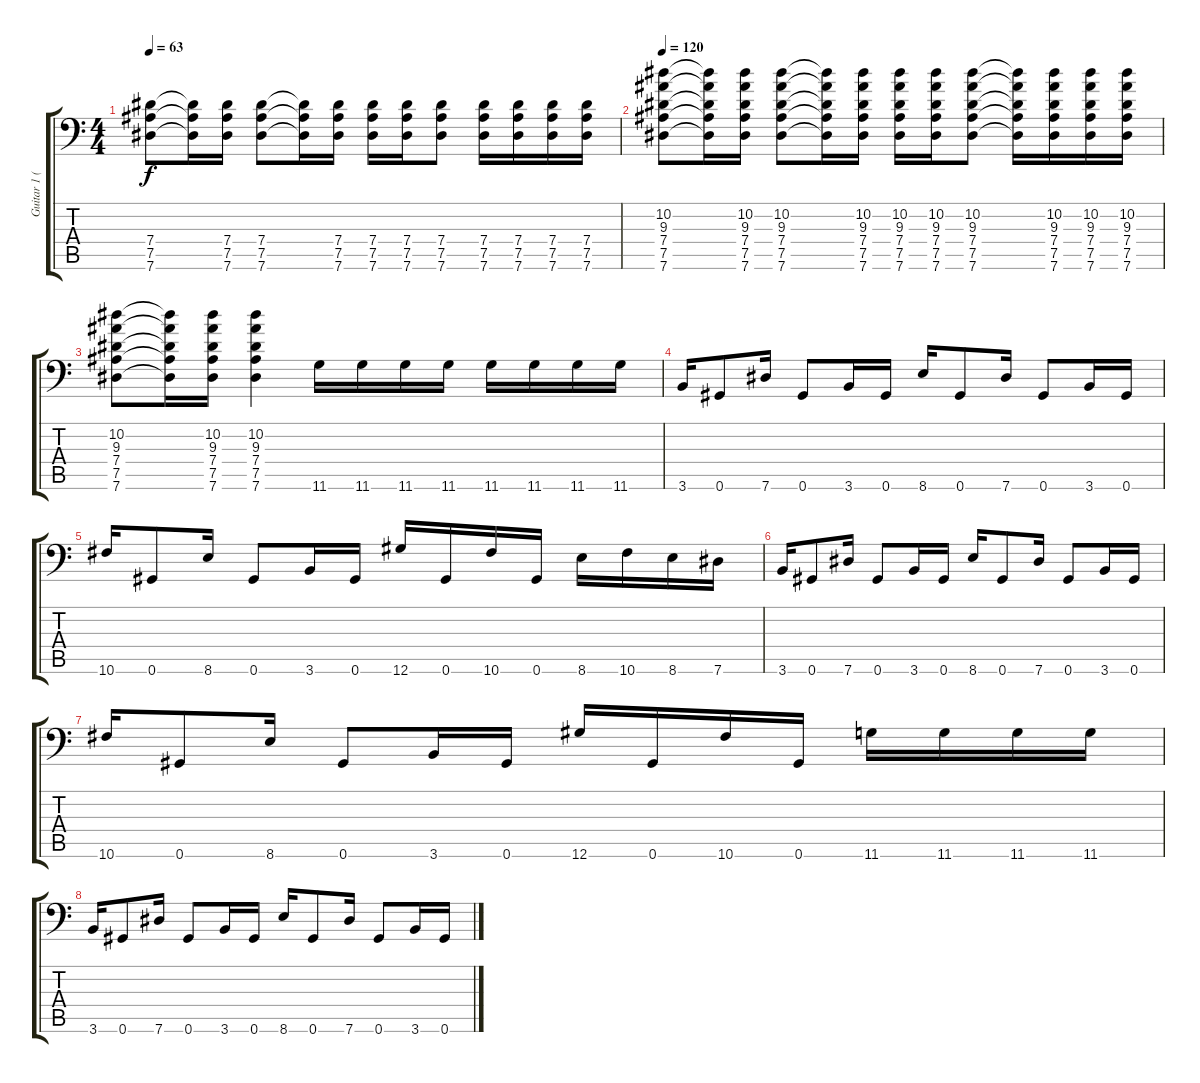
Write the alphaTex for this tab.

\track ("Guitar 1 (Drop G#)" "Guitar 1 (") {instrument distortionguitar}
\staff {score tabs}
\tuning (Bb3 F3 Db3 Ab2 Eb2 Ab1) {hide}
\ts (4 4)
\tempo 63
\clef f4
\ks c
(7.4 7.5 7.6).8{dy f} (7.4{t} 7.5{t} 7.6{t}).16 (7.4 7.5 7.6).16 (7.4 7.5 7.6).8 (7.4{t} 7.5{t} 7.6{t}).16 (7.4 7.5 7.6).16 (7.4 7.5 7.6).16 (7.4 7.5 7.6).16 (7.4 7.5 7.6).8 (7.4 7.5 7.6).16 (7.4 7.5 7.6).16 (7.4 7.5 7.6).16 (7.4 7.5 7.6).16 |
\tempo 120
(10.2 9.3 7.4 7.5 7.6).8 (10.2{t} 9.3{t} 7.4{t} 7.5{t} 7.6{t}).16 (10.2 9.3 7.4 7.5 7.6).16 (10.2 9.3 7.4 7.5 7.6).8 (10.2{t} 9.3{t} 7.4{t} 7.5{t} 7.6{t}).16 (10.2 9.3 7.4 7.5 7.6).16 (10.2 9.3 7.4 7.5 7.6).16 (10.2 9.3 7.4 7.5 7.6).16 (10.2 9.3 7.4 7.5 7.6).8 (10.2{t} 9.3{t} 7.4{t} 7.5{t} 7.6{t}).16 (10.2 9.3 7.4 7.5 7.6).16 (10.2 9.3 7.4 7.5 7.6).16 (10.2 9.3 7.4 7.5 7.6).16 |
(10.2 9.3 7.4 7.5 7.6).8 (10.2{t} 9.3{t} 7.4{t} 7.5{t} 7.6{t}).16 (10.2 9.3 7.4 7.5 7.6).16 (10.2 9.3 7.4 7.5 7.6).4 11.6.16 11.6.16 11.6.16 11.6.16 11.6.16 11.6.16 11.6.16 11.6.16 |
3.6.16 0.6.8 7.6.16 0.6.8 3.6.16 0.6.16 8.6.16 0.6.8 7.6.16 0.6.8 3.6.16 0.6.16 |
10.6.16 0.6.8 8.6.16 0.6.8 3.6.16 0.6.16 12.6.16 0.6.16 10.6.16 0.6.16 8.6.16 10.6.16 8.6.16 7.6.16 |
3.6.16 0.6.8 7.6.16 0.6.8 3.6.16 0.6.16 8.6.16 0.6.8 7.6.16 0.6.8 3.6.16 0.6.16 |
10.6.16 0.6.8 8.6.16 0.6.8 3.6.16 0.6.16 12.6.16 0.6.16 10.6.16 0.6.16 11.6.16 11.6.16 11.6.16 11.6.16 |
3.6.16 0.6.8 7.6.16 0.6.8 3.6.16 0.6.16 8.6.16 0.6.8 7.6.16 0.6.8 3.6.16 0.6.16
